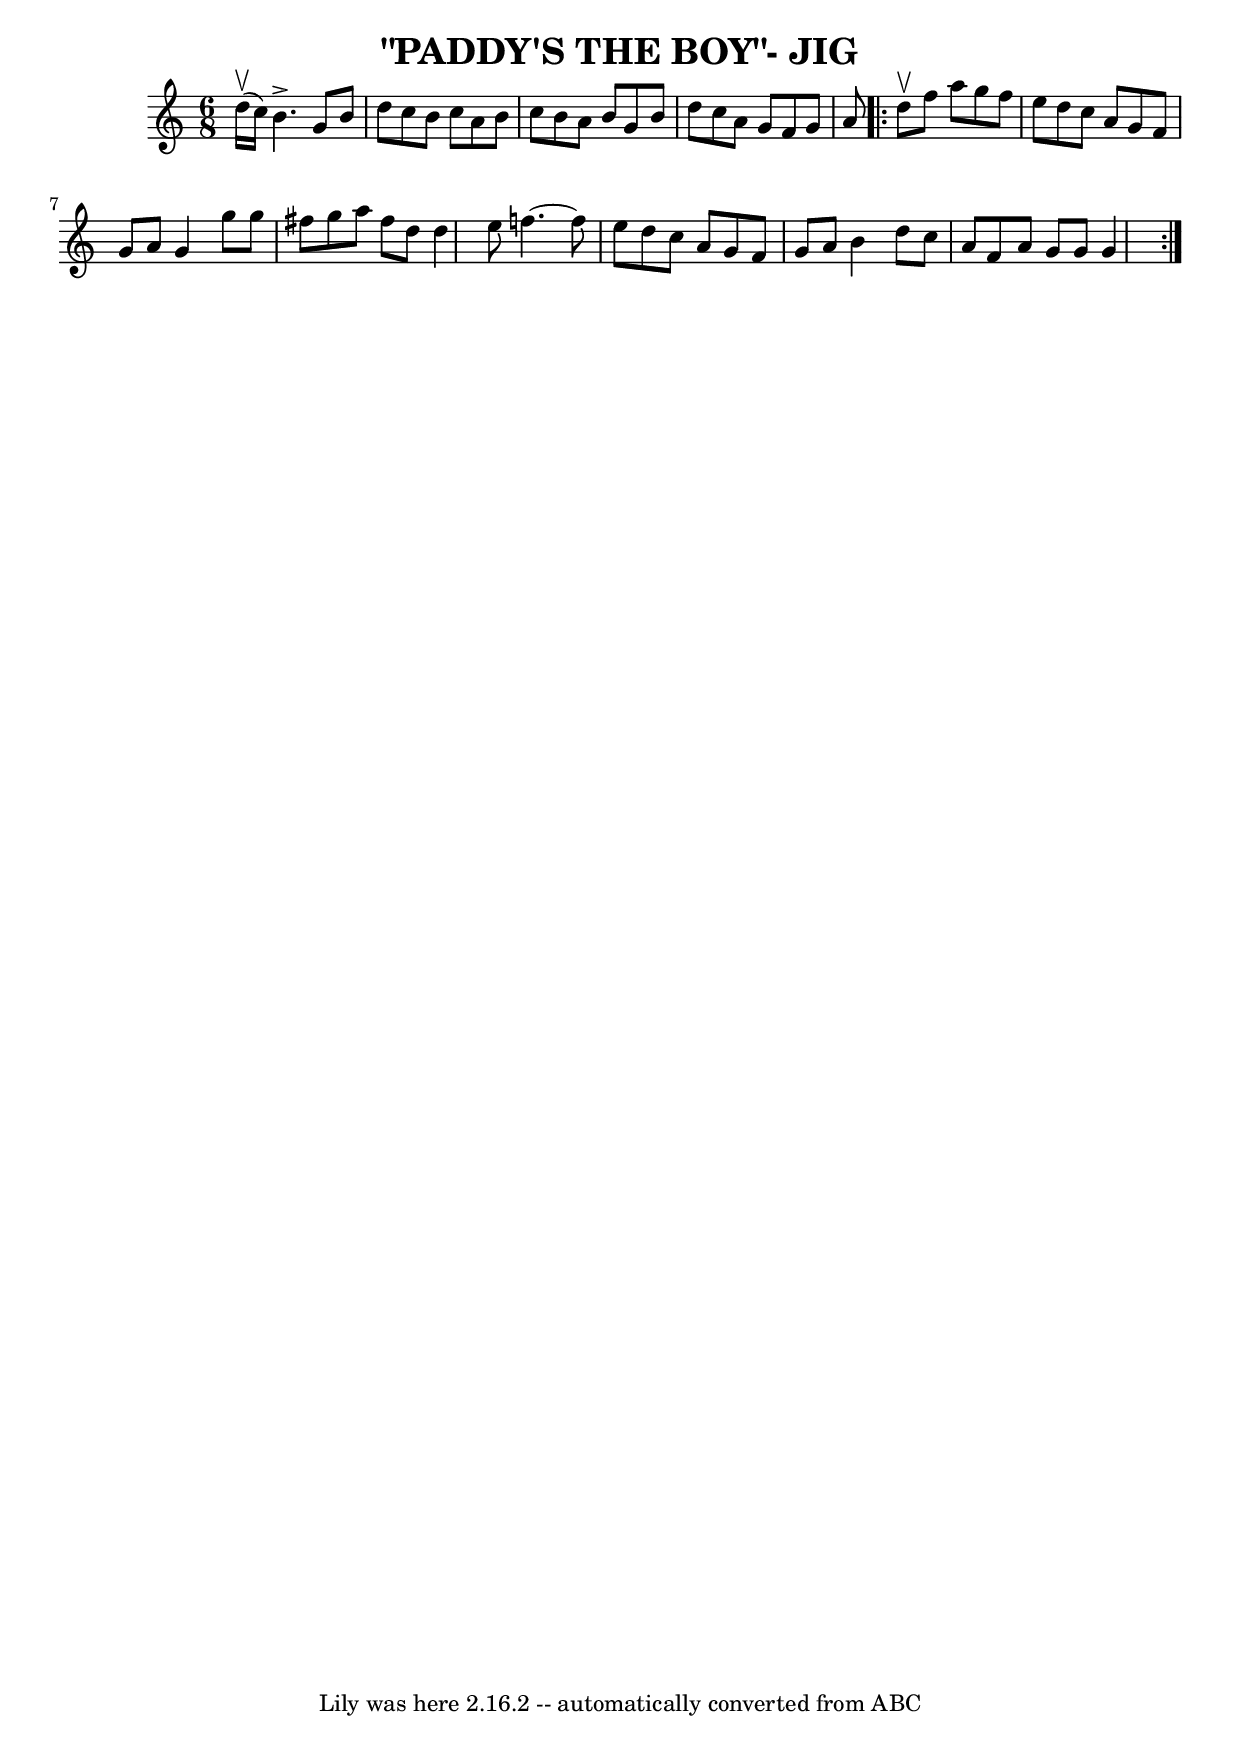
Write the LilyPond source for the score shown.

\version "2.16.2"
\include "Mammoth.ily"
\header {
  %% book = "Ryan's Mammoth Collection of Fiddle Tunes"
 crossRefNumber = "1"
 footnotes = ""
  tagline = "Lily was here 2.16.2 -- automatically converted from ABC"
  title = "\"PADDY'S THE BOY\"- JIG"

}
voicedefault =  {


  \time 6/8 
  \key g \mixolydian d''16 (^\upbow c''16)        |
 b'4.^\accent g'8 b'8 d''8     |
 c''8 b'8 c''8 a'8 b'8 c''8     |
 b'8 a'8 b'8 g'8 b'8 d''8    |
 c''8 a'8 g'8 f'8 g'8 a'8         |
  
  \repeat volta 2 {
 d''8^\upbow        |
 f''8 a''8 g''8 f''8 e''8 d''8     |
 c''8 a'8 g'8 f'8 g'8 a'8    |
 g'4 g''8 g''8 fs''8 g''8     |
 a''8 fs''8 d''8 d''4 e''8      |
 f''!4.   ~ f''8 e''8 d''8    |
 c''8 a'8 g'8 f'8 g'8 a'8     |
 b'4 d''8 c''8 a'8 f'8     |
 a'8 g'8 g'8 g'4    
  }   

}

\score{
  <<

    \context Staff="default"
    {
      \voicedefault 
      
    }

  >>
  \layout {
    
  }
  \midi {
  }

}
